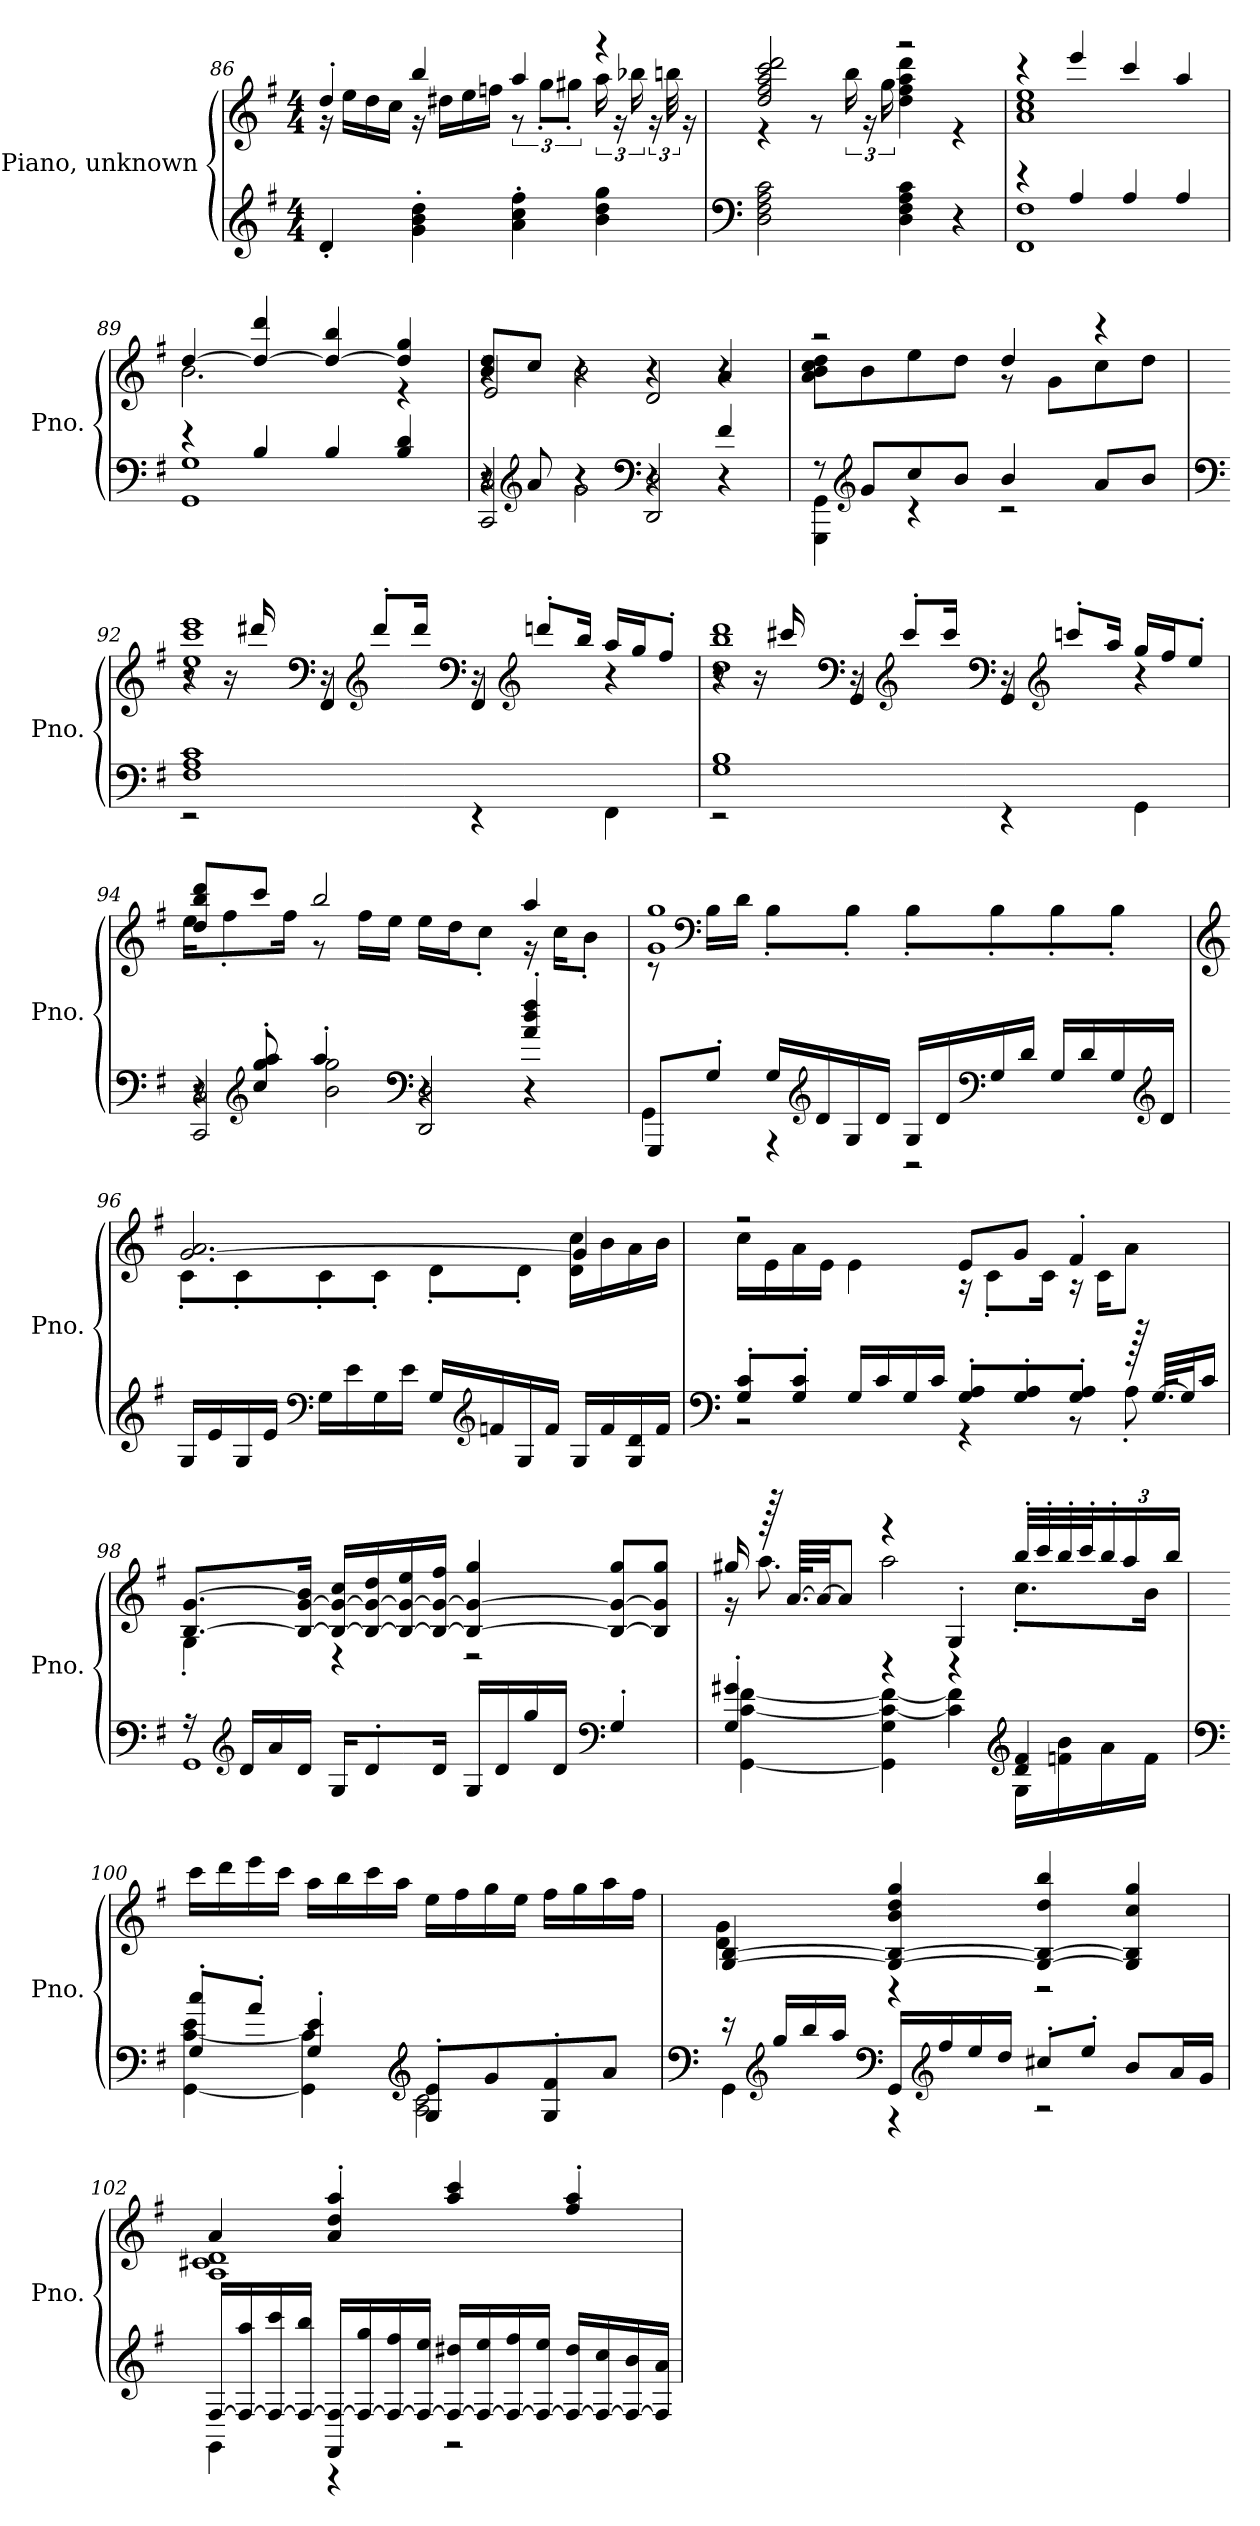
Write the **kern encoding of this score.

**kern	**kern
*part1	*part1
*staff2	*staff1
*I"Piano, unknown	*
*I'Pno.	*
*clefG2	*clefG2
*k[f#]	*k[f#]
*M4/4	*M4/4
=86	=86
*	*^
4d'/	4dd'/	16r
.	.	16ee\LL
.	.	16dd\
.	.	16cc\JJ
4g\' 4b\' 4dd\'	4bb/	16r
.	.	16dd#X\LL
.	.	16ee\
.	.	16ffn\JJ
4a\' 4cc\' 4ff#\'	4aa/	12r
.	.	12gg'\L
.	.	12gg#X'\J
4b\ 4dd\ 4gg\	4r	24aa\
.	.	24r
.	.	24bb-X\
.	.	24r
.	.	48bbn\
.	.	16r
=87	=87	=87
*clefF4	*	*
2D\ 2F#\ 2A\ 2c\	2dd/ 2ff#/ 2aa/ 2ccc/ 2ddd/	4r
.	.	8r
.	.	24bb\
.	.	24r
.	.	24gg\
4D\ 4F#\ 4A\ 4c\	2r	4dd\ 4ff#\ 4aa\ 4ddd\
4r	.	4r
=88	=88	=88
*^	*	*
4r	1FF# 1F#	4r	1a 1cc 1ee
4A/	.	4eee/	.
4A/	.	4ccc/	.
4A/	.	4aa/	.
!!LO:LB:g=z	!!
=89	=89	=89	=89
4r	1GG 1G	[4dd/	2.b\
4B/	.	4dd/_ 4ddd/	.
4B/	.	4dd/_ 4bb/	.
4B/ 4d/	.	4dd/] 4gg/	4r
=90	=90	=90	=90
*	*^	*	*^
8r	4r	2CC/ 2C/	8b/ 8dd/L	4r	2e/
*clefG2	*	*	*	*	*
8a/	.	.	8cc/J	.	.
4r	2g\	.	4r	2b\	.
*clefF4	*	*	*	*	*
4r	.	2DD/ 2D/	4r	.	2d/
4f#/	4r	.	4a/	4r	.
*	*v	*v	*	*	*
*	*	*	*v	*v
=91	=91	=91	=91
8r	4GGG\ 4GG\	2r	8a\ 8b\ 8cc\ 8dd\L
*clefG2	*	*	*
8g/L	.	.	8b\
8cc/	4r	.	8ee\
8b/J	.	.	8dd\J
4b/	2r	4dd/	8r
.	.	.	8g\L
8a/L	.	4r	8cc\
8b/J	.	.	8dd\J
*	*	*v	*v
!!LO:LB:g=z
=92	=92	=92
*clefF4	*	*
*	*	*^
*	*	*	*^
1F# 1A 1c	2r	8r	1ee 1ccc 1eee	4r
.	.	16r	.	.
.	.	16ddd#X/	.	.
*	*	*clefF4	*	*
.	.	16r	.	4FF#/
*	*	*clefG2	*	*
.	.	8ddd#'/L	.	.
.	.	16ddd#/Jk	.	.
*	*	*clefF4	*	*
.	4r	16r	.	4FF#/
*	*	*clefG2	*	*
.	.	8dddn'/L	.	.
.	.	16bb/Jk	.	.
.	4FF#\	16aa/LL	.	4r
.	.	16gg/J	.	.
.	.	8ff#'/J	.	.
=93	=93	=93	=93	=93
1G 1B	2r	8r	1dd 1bb 1ddd	4r
.	.	16r	.	.
.	.	16ccc#X/	.	.
*	*	*clefF4	*	*
.	.	16r	.	4GG/
*	*	*clefG2	*	*
.	.	8ccc#'/L	.	.
.	.	16ccc#/Jk	.	.
*	*	*clefF4	*	*
.	4r	16r	.	4GG/
*	*	*clefG2	*	*
.	.	8cccn'/L	.	.
.	.	16aa/Jk	.	.
.	4GG\	16gg/LL	.	4r
.	.	16ff#/J	.	.
.	.	8ee'/J	.	.
*	*	*	*v	*v
!!LO:LB:g=z
=94	=94	=94	=94
*	*^	*	*
8r	4r	2CC/ 2C/	8dd/ 8bb/ 8ddd/L	16ee\KL
.	.	.	.	8ff#'\
*clefG2	*	*	*	*
8cc/' 8gg/' 8aa/'	.	.	8ccc/J	.
.	.	.	.	16ff#\Jk
4aa'/	2b\ 2gg\	.	2bb/	8r
.	.	.	.	16ff#\LL
.	.	.	.	16ee\JJ
*clefF4	*	*	*	*
4r	.	2DD/ 2D/	.	16ee\LL
.	.	.	.	16dd\J
.	.	.	.	8cc'\J
4a/' 4dd/' 4ff#/'	4r	.	4aa/	16r
.	.	.	.	16cc\KL
.	.	.	.	8b'\J
*	*v	*v	*	*
=95	=95	=95	=95
8GGG/L	4GG\	1g 1gg	8r
*	*	*clefF4	*
8G'/J	.	.	16B\LL
.	.	.	16d\JJ
16G/LL	4r	.	8B'\L
*clefG2	*	*	*
16d/	.	.	.
16G/	.	.	8B'\J
16d/JJ	.	.	.
16G/LL	2r	.	8B'\L
16d/	.	.	.
*clefF4	*	*	*
16G/	.	.	8B'\
16d/JJ	.	.	.
16G/LL	.	.	8B'\
16d/	.	.	.
16G/	.	.	8B'\J
*clefG2	*	*	*
16d/JJ	.	.	.
*v	*v	*	*
!!LO:LB:g=z	!!
=96	=96	=96
*	*clefG2	*
16G/LL	[2.g/ 2.a/	8c'\L
16e/	.	.
16G/	.	8c'\
16e/JJ	.	.
*clefF4	*	*
16G\LL	.	8c'\
16e\	.	.
16G\	.	8c'\J
16e\JJ	.	.
16G/LL	.	8d'\L
*clefG2	*	*
16fn/	.	.
16G/	.	8d'\J
16f/JJ	.	.
16G/LL	4g/]	16d\ 16cc\LL
16f/	.	16b\
16G/ 16d/	.	16a\
16f/JJ	.	16b\JJ
=97	=97	=97
*clefF4	*	*
*^	*	*
8G/' 8c/'L	2r	2r	16cc\LL
.	.	.	16e\
8G/' 8c/'J	.	.	16a\
.	.	.	16e\JJ
16G/LL	.	.	4e\
16c/	.	.	.
16G/	.	.	.
16c/JJ	.	.	.
8G/' 8A/'L	4r	8e/L	16r
.	.	.	8c'\L
8G/' 8A/'	.	8g/J	.
.	.	.	16c\Jk
8G/' 8A/'J	8r	4f#'/	16r
.	.	.	16c\KL
128r	8A'\	.	8a\J
[64.G/KLLL	.	.	.
32G/J]	.	.	.
16c/JJ	.	.	.
!!LO:PB:g=z	!!
=98	=98	=98	=98
16r	1GG	[8.B/ [8.g/L	4G'\
*clefG2	*	*	*
16d/LL	.	.	.
16a/	.	.	.
16d/JJ	.	16B/_ 16g/_ 16b/Jk	.
16G/KL	.	16B/_ 16g/_ 16cc/LL	4r
8d'/	.	16B/_ 16g/_ 16dd/	.
.	.	16B/_ 16g/_ 16ee/	.
16d/Jk	.	16B/_ 16g/_ 16ff#/JJ	.
16G/LL	.	4B/_ 4g/_ 4gg/	2r
16d/	.	.	.
16gg/	.	.	.
16d/JJ	.	.	.
*clefF4	*	*	*
4G'/	.	8B/_ 8g/_ 8gg/L	.
.	.	8B/] 8g/] 8gg/J	.
=99	=99	=99	=99
4G/' 4g#X/'	[4GG\ [4c\ [4f#\	16gg#X/	16r
.	.	128r	8.aa\
.	.	[64.a/KLLL	.
.	.	32a/JJ_	.
.	.	8a/J]	.
4r	4GG\] 4G\ 4c\_ 4f#\_	4r	2aa\
4r	4c\] 4f#\]	4G'/	.
*clefG2	*	*	*
4d/ 4f#/	16G\LL	32bb'/LLL	8.cc'\L
.	.	32ccc'/	.
.	16fn\ 16b\	32bb'/	.
.	.	32ccc'/J	.
*	*	*Xbrackettup	*
.	16a\	24bb'/	.
.	.	24aa/	.
.	16f\JJ	.	16b\Jk
.	.	24bb/JJ	.
*	*	*v	*v
!!LO:LB:g=z
=100	=100	=100
*clefF4	*	*
8G/' 8cc/'L	[4GG\ [4c\ 4e\	16ccc\LL
.	.	16ddd\
8a'/J	.	16eee\
.	.	16ccc\JJ
4G/' 4e/'	4GG\] 4c\]	16aa\LL
.	.	16bb\
.	.	16ccc\
.	.	16aa\JJ
*clefG2	*	*
8G/' 8e/'L	2A\ 2c\	16ee\LL
.	.	16ff#\
8g/	.	16gg\
.	.	16ee\JJ
8G/' 8f#/'	.	16ff#\LL
.	.	16gg\
8a/J	.	16aa\
.	.	16ff#\JJ
=101	=101	=101
*clefF4	*	*
*	*	*^
16r	4GG\	[4G/ [4B/	4d\ 4g\
*clefG2	*	*	*
16gg/LL	.	.	.
16bb/	.	.	.
16aa/JJ	.	.	.
*clefF4	*	*	*
16GG/LL	4r	4G/_ 4B/_ 4b/ 4dd/ 4gg/	4r
*clefG2	*	*	*
16ff#/	.	.	.
16ee/	.	.	.
16dd/JJ	.	.	.
8cc#X'/L	2r	4G/_ 4B/_ 4dd/ 4bb/	2r
8ee'/J	.	.	.
8b/L	.	4G/] 4B/] 4cc/ 4gg/	.
16a/L	.	.	.
16g/JJ	.	.	.
!!LO:LB:g=z	!!
=102	=102	=102	=102
[16F#/LL	4GG\	4a/	1A 1c#X 1d
16F#/_ 16aa/	.	.	.
16F#/_ 16ccc/	.	.	.
16F#/_ 16bb/JJ	.	.	.
16FF#/ 16F#/_LL	4r	4a/' 4dd/' 4aa/'	.
16F#/_ 16gg/	.	.	.
16F#/_ 16ff#/	.	.	.
16F#/_ 16ee/JJ	.	.	.
16F#/_ 16dd#X/LL	2r	4aa/ 4ccc/	.
16F#/_ 16ee/	.	.	.
16F#/_ 16ff#/	.	.	.
16F#/_ 16ee/JJ	.	.	.
16F#/_ 16dd#/LL	.	4ff#/' 4aa/'	.
16F#/_ 16cc/	.	.	.
16F#/_ 16b/	.	.	.
16F#/] 16a/JJ	.	.	.
*v	*v	*	*
*	*v	*v
=	=
*-	*-
